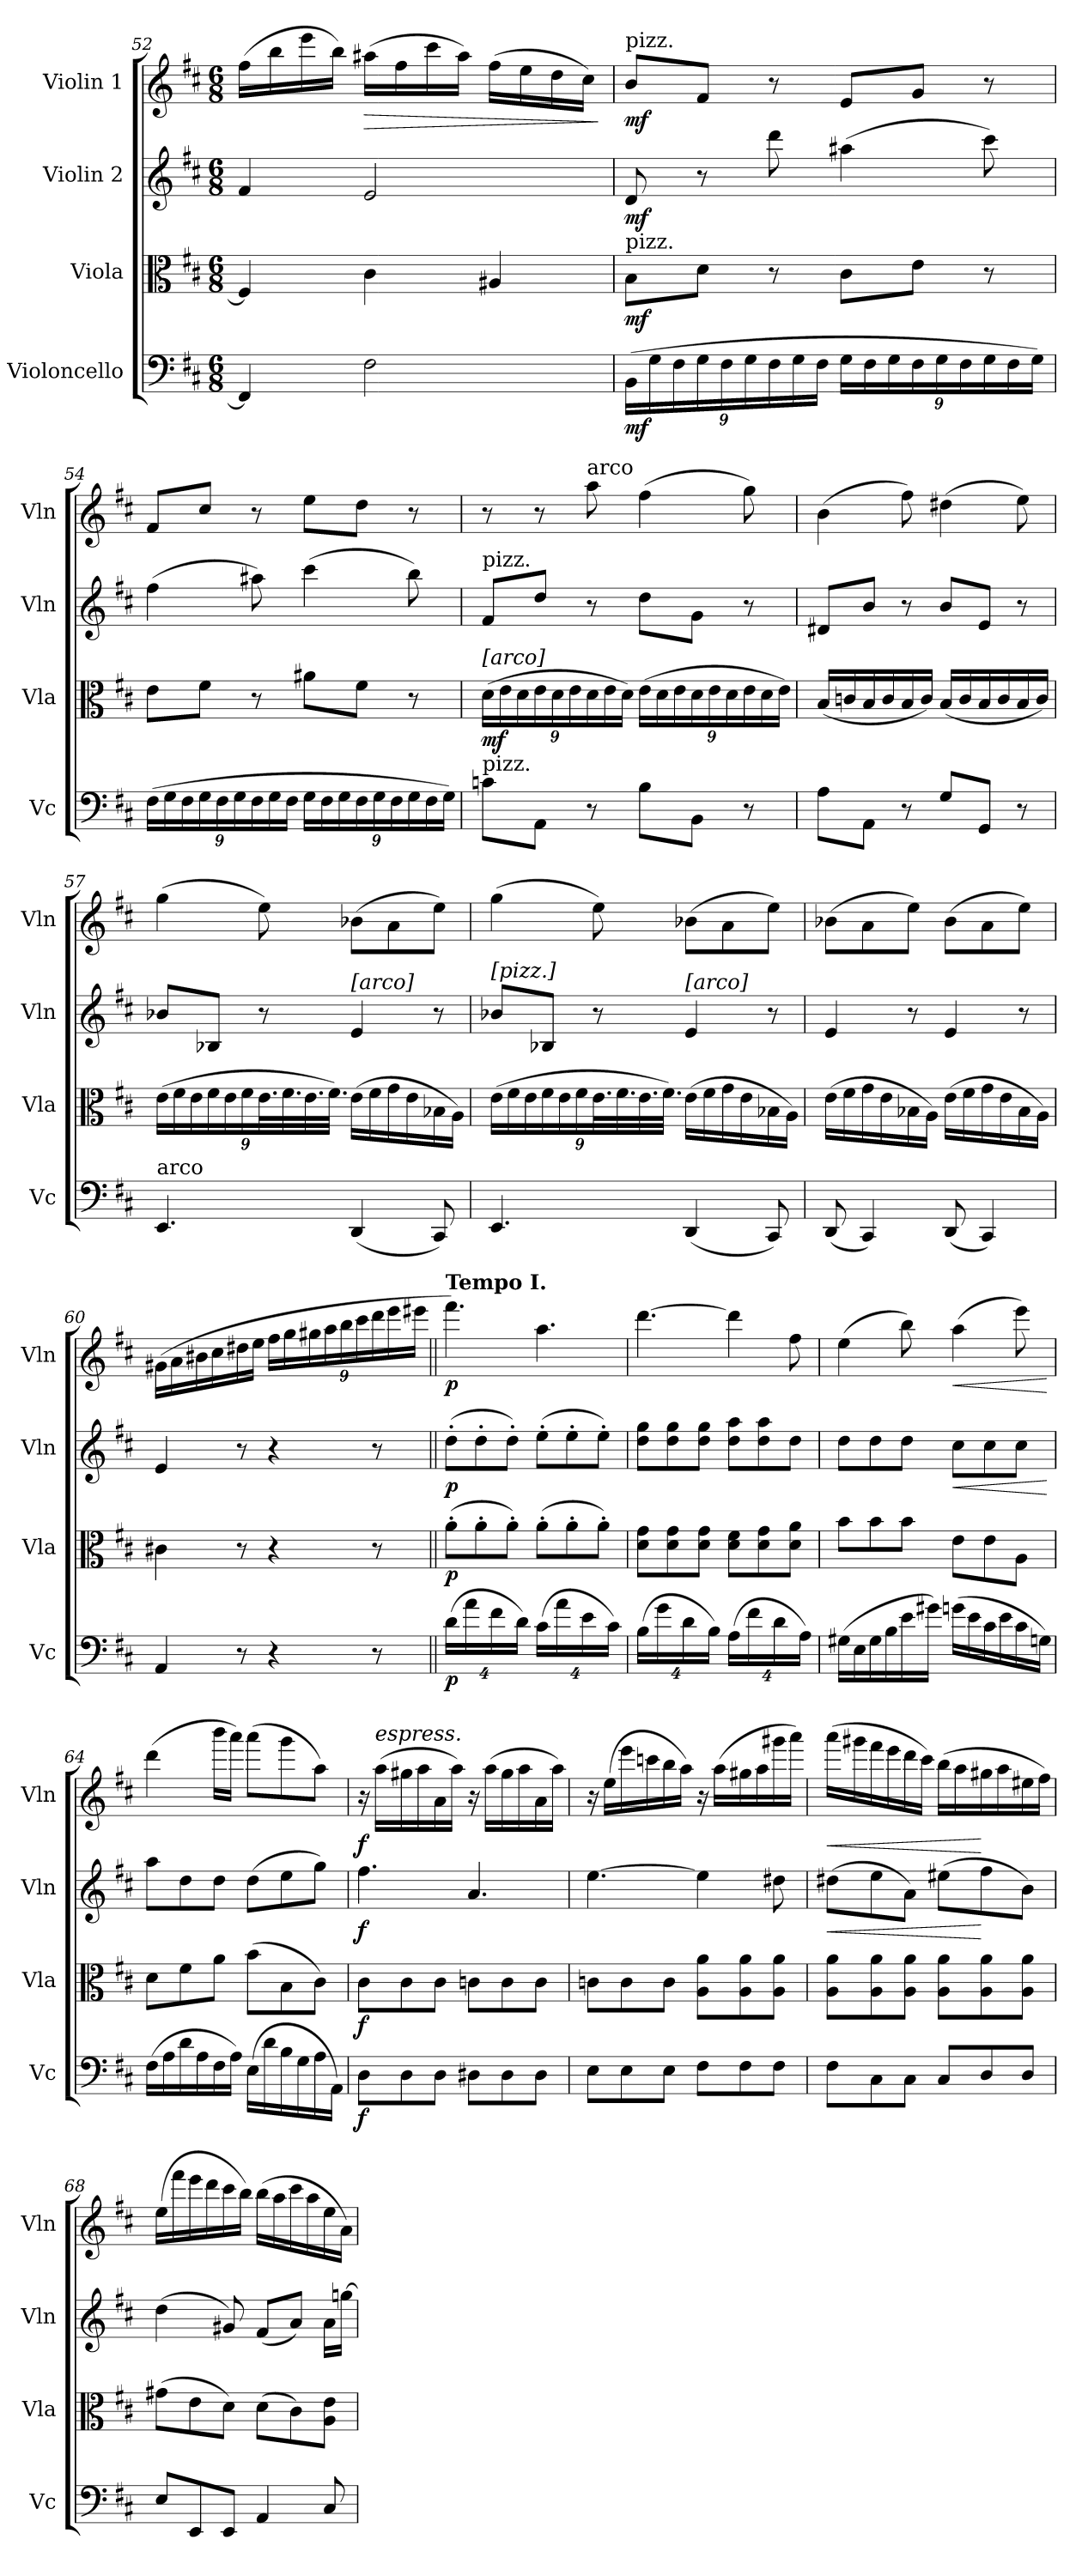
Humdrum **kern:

**kern	**dynam	**kern	**dynam	**kern	**dynam	**kern	**dynam
*part4	*part4	*part3	*part3	*part2	*part2	*part1	*part1
*staff4	*staff4	*staff3	*staff3	*staff2	*staff2	*staff1	*staff1
*I"Violoncello	*	*I"Viola	*	*I"Violin 2	*	*I"Violin 1	*
*I'Vc	*	*I'Vla	*	*I'Vln	*	*I'Vln	*
*clefF4	*	*clefC3	*	*clefG2	*	*clefG2	*
*k[f#c#]	*	*k[f#c#]	*	*k[f#c#]	*	*k[f#c#]	*
*M6/8	*	*M6/8	*	*M6/8	*	*M6/8	*
=52	=52	=52	=52	=52	=52	=52	=52
4FF#/]	.	4F#/]	.	4f#/	.	(>16ff#\LL	.
.	.	.	.	.	.	16bb\	.
.	.	.	.	.	.	16eee\	.
.	.	.	.	.	.	16bb\JJ)	.
!	!	!	!	!	!	!	!LO:HP:b
2F#\	.	4c#\	.	2e/	.	(>16aa#X\LL	>
.	.	.	.	.	.	16ff#\	.
.	.	.	.	.	.	16ccc#\	.
.	.	.	.	.	.	16aa#\JJ)	.
.	.	4A#X/	.	.	.	(>16ff#\LL	.
.	.	.	.	.	.	16ee\	.
.	.	.	.	.	.	16dd\	.
.	.	.	.	.	.	16cc#\JJ)	.
.	.	.	.	.	.	.	]
!!LO:LB:g=z
=53	=53	=53	=53	=53	=53	=53	=53
*Xbrackettup	*	*	*	*	*	*	*
!	!	!	!	!	!	!LO:TX:a:t=pizz.	!
!	!	!LO:TX:a:t=pizz.	!	!	!	!	!
!	!LO:DY:b	!	!LO:DY:b	!	!LO:DY:b	!	!LO:DY:b
(>24BB\LL	mf	8B\L	mf	8d/	mf	8b/L	mf
24G\	.	.	.	.	.	.	.
24F#\	.	.	.	.	.	.	.
24G\	.	8d\J	.	8r	.	8f#/J	.
24F#\	.	.	.	.	.	.	.
24G\	.	.	.	.	.	.	.
24F#\	.	8r	.	8ddd\	.	8r	.
24G\	.	.	.	.	.	.	.
24F#\JJ	.	.	.	.	.	.	.
24G\LL	.	8c#\L	.	(>4aa#X\	.	8e/L	.
24F#\	.	.	.	.	.	.	.
24G\	.	.	.	.	.	.	.
24F#\	.	8e\J	.	.	.	8g/J	.
24G\	.	.	.	.	.	.	.
24F#\	.	.	.	.	.	.	.
24G\	.	8r	.	8ccc#\)	.	8r	.
24F#\	.	.	.	.	.	.	.
24G\JJ)	.	.	.	.	.	.	.
=54	=54	=54	=54	=54	=54	=54	=54
(>24F#\LL	.	8e\L	.	(>4ff#\	.	8f#/L	.
24G\	.	.	.	.	.	.	.
24F#\	.	.	.	.	.	.	.
24G\	.	8f#\J	.	.	.	8cc#/J	.
24F#\	.	.	.	.	.	.	.
24G\	.	.	.	.	.	.	.
24F#\	.	8r	.	8aa#X\)	.	8r	.
24G\	.	.	.	.	.	.	.
24F#\JJ	.	.	.	.	.	.	.
24G\LL	.	8a#X\L	.	(>4ccc#\	.	8ee\L	.
24F#\	.	.	.	.	.	.	.
24G\	.	.	.	.	.	.	.
24F#\	.	8f#\J	.	.	.	8dd\J	.
24G\	.	.	.	.	.	.	.
24F#\	.	.	.	.	.	.	.
24G\	.	8r	.	8bb\)	.	8r	.
24F#\	.	.	.	.	.	.	.
24G\JJ)	.	.	.	.	.	.	.
=55	=55	=55	=55	=55	=55	=55	=55
*	*	*Xbrackettup	*	*	*	*	*
!	!	!	!	!LO:TX:a:t=pizz.	!	!	!
!	!	!LO:TX:a:t=[arco]	!	!	!	!	!
!LO:TX:a:t=pizz.	!	!	!	!	!	!	!
!	!	!	!LO:DY:b	!	!	!	!
8cn\L	.	(>24d\LL	mf	8f#/L	.	8r	.
.	.	24e\	.	.	.	.	.
.	.	24d\	.	.	.	.	.
8AA\J	.	24e\	.	8dd/J	.	8r	.
.	.	24d\	.	.	.	.	.
.	.	24e\	.	.	.	.	.
!	!	!	!	!	!	!LO:TX:a:t=arco	!
8r	.	24d\	.	8r	.	8aa\	.
.	.	24e\	.	.	.	.	.
.	.	24d\JJ)	.	.	.	.	.
8B\L	.	(>24e\LL	.	8dd\L	.	(>4ff#\	.
.	.	24d\	.	.	.	.	.
.	.	24e\	.	.	.	.	.
8BB\J	.	24d\	.	8g\J	.	.	.
.	.	24e\	.	.	.	.	.
.	.	24d\	.	.	.	.	.
8r	.	24e\	.	8r	.	8gg\)	.
.	.	24d\	.	.	.	.	.
.	.	24e\JJ)	.	.	.	.	.
!!LO:PB:g=z
=56	=56	=56	=56	=56	=56	=56	=56
8A\L	.	(<16B/LL	.	8d#X/L	.	(>4b\	.
.	.	16cn/	.	.	.	.	.
8AA\J	.	16B/	.	8b/J	.	.	.
.	.	16c/	.	.	.	.	.
8r	.	16B/	.	8r	.	8ff#\)	.
.	.	16c/JJ)	.	.	.	.	.
8G/L	.	(<16B/LL	.	8b/L	.	(>4dd#X\	.
.	.	16c/	.	.	.	.	.
8GG/J	.	16B/	.	8e/J	.	.	.
.	.	16c/	.	.	.	.	.
8r	.	16B/	.	8r	.	8ee\)	.
.	.	16c/JJ)	.	.	.	.	.
=57	=57	=57	=57	=57	=57	=57	=57
!LO:TX:a:t=arco	!	!	!	!	!	!	!
4.EE/	.	(>24e\LL	.	8b-X/L	.	(>4gg\	.
.	.	24f#\	.	.	.	.	.
.	.	24e\	.	.	.	.	.
.	.	24f#\	.	8B-X/J	.	.	.
.	.	24e\	.	.	.	.	.
.	.	24f#\	.	.	.	.	.
.	.	48.e\	.	8r	.	8ee\)	.
.	.	48.f#\	.	.	.	.	.
.	.	48.e\	.	.	.	.	.
.	.	48.f#\JJ)	.	.	.	.	.
!	!	!	!	!LO:TX:a:t=[arco]	!	!	!
(<4DD/	.	(>16e\LL	.	4e/	.	(>8b-X\L	.
.	.	16f#\	.	.	.	.	.
.	.	16g\	.	.	.	8a\	.
.	.	16e\	.	.	.	.	.
8CC#/)	.	16B-X\	.	8r	.	8ee\J)	.
.	.	16A\JJ)	.	.	.	.	.
=58	=58	=58	=58	=58	=58	=58	=58
!	!	!	!	!LO:TX:a:t=[pizz.]	!	!	!
4.EE/	.	(>24e\LL	.	8b-X/L	.	(>4gg\	.
.	.	24f#\	.	.	.	.	.
.	.	24e\	.	.	.	.	.
.	.	24f#\	.	8B-X/J	.	.	.
.	.	24e\	.	.	.	.	.
.	.	24f#\	.	.	.	.	.
.	.	48.e\	.	8r	.	8ee\)	.
.	.	48.f#\	.	.	.	.	.
.	.	48.e\	.	.	.	.	.
.	.	48.f#\JJ)	.	.	.	.	.
!	!	!	!	!LO:TX:a:t=[arco]	!	!	!
(<4DD/	.	(>16e\LL	.	4e/	.	(>8b-X\L	.
.	.	16f#\	.	.	.	.	.
.	.	16g\	.	.	.	8a\	.
.	.	16e\	.	.	.	.	.
8CC#/)	.	16B-X\	.	8r	.	8ee\J)	.
.	.	16A\JJ)	.	.	.	.	.
!!LO:LB:g=z
=59	=59	=59	=59	=59	=59	=59	=59
(<8DD/	.	(>16e\LL	.	4e/	.	(>8b-X\L	.
.	.	16f#\	.	.	.	.	.
4CC#/)	.	16g\	.	.	.	8a\	.
.	.	16e\	.	.	.	.	.
.	.	16B-X\	.	8r	.	8ee\J)	.
.	.	16A\JJ)	.	.	.	.	.
(<8DD/	.	(>16e\LL	.	4e/	.	(>8b-\L	.
.	.	16f#\	.	.	.	.	.
4CC#/)	.	16g\	.	.	.	8a\	.
.	.	16e\	.	.	.	.	.
.	.	16B-\	.	8r	.	8ee\J)	.
.	.	16A\JJ)	.	.	.	.	.
=60	=60	=60	=60	=60	=60	=60	=60
4AA/	.	4c#X\	.	4e/	.	(>16g#X\LL	.
.	.	.	.	.	.	16a\	.
.	.	.	.	.	.	16b#X\	.
.	.	.	.	.	.	16cc#\	.
8r	.	8r	.	8r	.	16dd#X\	.
.	.	.	.	.	.	16ee\JJ	.
*	*	*	*	*	*	*Xbrackettup	*
4r	.	4r	.	4r	.	24ff#\LL	.
.	.	.	.	.	.	24gg\	.
.	.	.	.	.	.	24gg#X\	.
.	.	.	.	.	.	24aa\	.
.	.	.	.	.	.	24bb\	.
.	.	.	.	.	.	24ccc#\	.
8r	.	8r	.	8r	.	24ddd\	.
.	.	.	.	.	.	24eee\	.
.	.	.	.	.	.	24eee#X\JJ	.
=61||	=61||	=61||	=61||	=61||	=61||	=61||	=61||
!	!	!	!	!	!	!LO:TX:a:B:t=Tempo I.	!
!	!LO:DY:b	!	!LO:DY:b	!	!LO:DY:b	!	!LO:DY:b
(>32%3d\L	p	(>8a'\L	p	(>8dd'\L	p	4.fff#\)	p
32%3a\	.	.	.	.	.	.	.
.	.	8a'\	.	8dd'\	.	.	.
32%3f#\	.	.	.	.	.	.	.
.	.	8a'\J)	.	8dd'\J)	.	.	.
32%3d\J)	.	.	.	.	.	.	.
(>32%3c#\L	.	(>8a'\L	.	(>8ee'\L	.	4.aa\	.
32%3a\	.	.	.	.	.	.	.
.	.	8a'\	.	8ee'\	.	.	.
32%3e\	.	.	.	.	.	.	.
.	.	8a'\J)	.	8ee'\J)	.	.	.
32%3c#\J)	.	.	.	.	.	.	.
!!LO:LB:g=z
=62	=62	=62	=62	=62	=62	=62	=62
(>32%3B\L	.	8d\ 8g\L	.	8dd\ 8gg\L	.	[4.ddd\	.
32%3g\	.	.	.	.	.	.	.
.	.	8d\ 8g\	.	8dd\ 8gg\	.	.	.
32%3d\	.	.	.	.	.	.	.
.	.	8d\ 8g\J	.	8dd\ 8gg\J	.	.	.
32%3B\J)	.	.	.	.	.	.	.
(>32%3A\L	.	8d\ 8f#\L	.	8dd\ 8aa\L	.	4ddd\]	.
32%3f#\	.	.	.	.	.	.	.
.	.	8d\ 8g\	.	8dd\ 8aa\	.	.	.
32%3d\	.	.	.	.	.	.	.
.	.	8d\ 8a\J	.	8dd\J	.	8ff#\	.
32%3A\J)	.	.	.	.	.	.	.
=63	=63	=63	=63	=63	=63	=63	=63
(>16G#X\LL	.	8b\L	.	8dd\L	.	(>4ee\	.
16E\	.	.	.	.	.	.	.
16G#\	.	8b\	.	8dd\	.	.	.
16B\	.	.	.	.	.	.	.
16e\	.	8b\J	.	8dd\J	.	8bb\)	.
16g#X\JJ)	.	.	.	.	.	.	.
!	!	!	!	!	!LO:HP:b	!	!LO:HP:b
(>16gn\LL	.	8e\L	.	8cc#\L	<	(>4aa\	<
16e\	.	.	.	.	.	.	.
16c#\	.	8e\	.	8cc#\	.	.	.
16e\	.	.	.	.	.	.	.
16c#\	.	8A\J	.	8cc#\J	.	8eee\)	.
16Gni\JJ)	.	.	.	.	.	.	.
.	.	.	.	.	[	.	[
=64	=64	=64	=64	=64	=64	=64	=64
(>16F#\LL	.	8d\L	.	8aa\L	.	(>4ddd\	.
16A\	.	.	.	.	.	.	.
16d\	.	8f#\	.	8dd\	.	.	.
16A\	.	.	.	.	.	.	.
16F#\	.	8a\J	.	8dd\J	.	16bbb\LL	.
16A\JJ)	.	.	.	.	.	16aaa\JJ)	.
(>16E\LL	.	(>8b\L	.	(>8dd\L	.	(>8aaa\L	.
16d\	.	.	.	.	.	.	.
16B\	.	8B\	.	8ee\	.	8ggg\	.
16G\	.	.	.	.	.	.	.
16A\	.	8c#\J)	.	8gg\J)	.	8aa\J)	.
16AA\JJ)	.	.	.	.	.	.	.
!!LO:LB:g=z
=65	=65	=65	=65	=65	=65	=65	=65
!	!LO:DY:b	!	!LO:DY:b	!	!LO:DY:b	!	!LO:DY:b
8D\L	f	8c#\L	f	4.ff#\	f	16r	f
!	!	!	!	!	!	!LO:TX:a:i:t=espress.	!
.	.	.	.	.	.	(>16aa\LL	.
8D\	.	8c#\	.	.	.	16gg#X\	.
.	.	.	.	.	.	16aa\	.
8D\J	.	8c#\J	.	.	.	16a\	.
.	.	.	.	.	.	16aa\JJ)	.
8D#X\L	.	8cn\L	.	4.a/	.	16r	.
.	.	.	.	.	.	(>16aa\LL	.
8D#\	.	8c\	.	.	.	16gg#\	.
.	.	.	.	.	.	16aa\	.
8D#\J	.	8c\J	.	.	.	16a\	.
.	.	.	.	.	.	16aa\JJ)	.
=66	=66	=66	=66	=66	=66	=66	=66
8E\L	.	8cn\L	.	[4.ee\	.	16r	.
.	.	.	.	.	.	(>16ee\LL	.
8E\	.	8c\	.	.	.	16eee\	.
.	.	.	.	.	.	16cccn\	.
8E\J	.	8c\J	.	.	.	16bb\	.
.	.	.	.	.	.	16aa\JJ)	.
8F#\L	.	8A\ 8a\L	.	4ee\]	.	16r	.
.	.	.	.	.	.	(>16aa\LL	.
8F#\	.	8A\ 8a\	.	.	.	16gg#X\	.
.	.	.	.	.	.	16aa\	.
8F#\J	.	8A\ 8a\J	.	8dd#X\	.	16ggg#X\	.
.	.	.	.	.	.	16aaa\JJ)	.
=67	=67	=67	=67	=67	=67	=67	=67
!	!	!	!	!	!LO:HP:b	!	!LO:HP:b
8F#\L	.	8A\ 8a\L	.	(>8dd#X\L	<	(>16aaa\LL	<
.	.	.	.	.	.	16ggg#X\	.
8C#\	.	8A\ 8a\	.	8ee\	.	16fff#\	.
.	.	.	.	.	.	16eee\	.
8C#\J	.	8A\ 8a\J	.	8a\J)	.	16ddd\	.
.	.	.	.	.	.	16ccc#\JJ)	.
8C#/L	.	8A\ 8a\L	.	(>8ee#X\L	.	(>16bb\LL	.
.	.	.	.	.	.	16aa\	.
8D/	.	8A\ 8a\	.	8ff#\	[	16gg#X\	[
.	.	.	.	.	.	16aa\	.
8D/J	.	8A\ 8a\J	.	8b\J)	.	16ee#X\	.
.	.	.	.	.	.	16ff#\JJ)	.
!!LO:LB:g=z
=68	=68	=68	=68	=68	=68	=68	=68
8E/L	.	(>8g#X\L	.	(>4dd\	.	(>16ee\LL	.
.	.	.	.	.	.	16fff#\	.
8EE/	.	8e\	.	.	.	16eee\	.
.	.	.	.	.	.	16ddd\	.
8EE/J	.	8d\J)	.	8g#X/)	.	16ccc#\	.
.	.	.	.	.	.	16bb\JJ)	.
4AA/	.	(>8d\L	.	(<8f#/L	.	(>16bb\LL	.
.	.	.	.	.	.	16aa\	.
.	.	8c#\)	.	8a/J)	.	16ccc#\	.
.	.	.	.	.	.	16aa\	.
8C#/	.	8A\ 8e\J	.	16a\LL	.	16ee\	.
.	.	.	.	[16ggn\JJ	.	16a\JJ)	.
=	=	=	=	=	=	=	=
*-	*-	*-	*-	*-	*-	*-	*-
